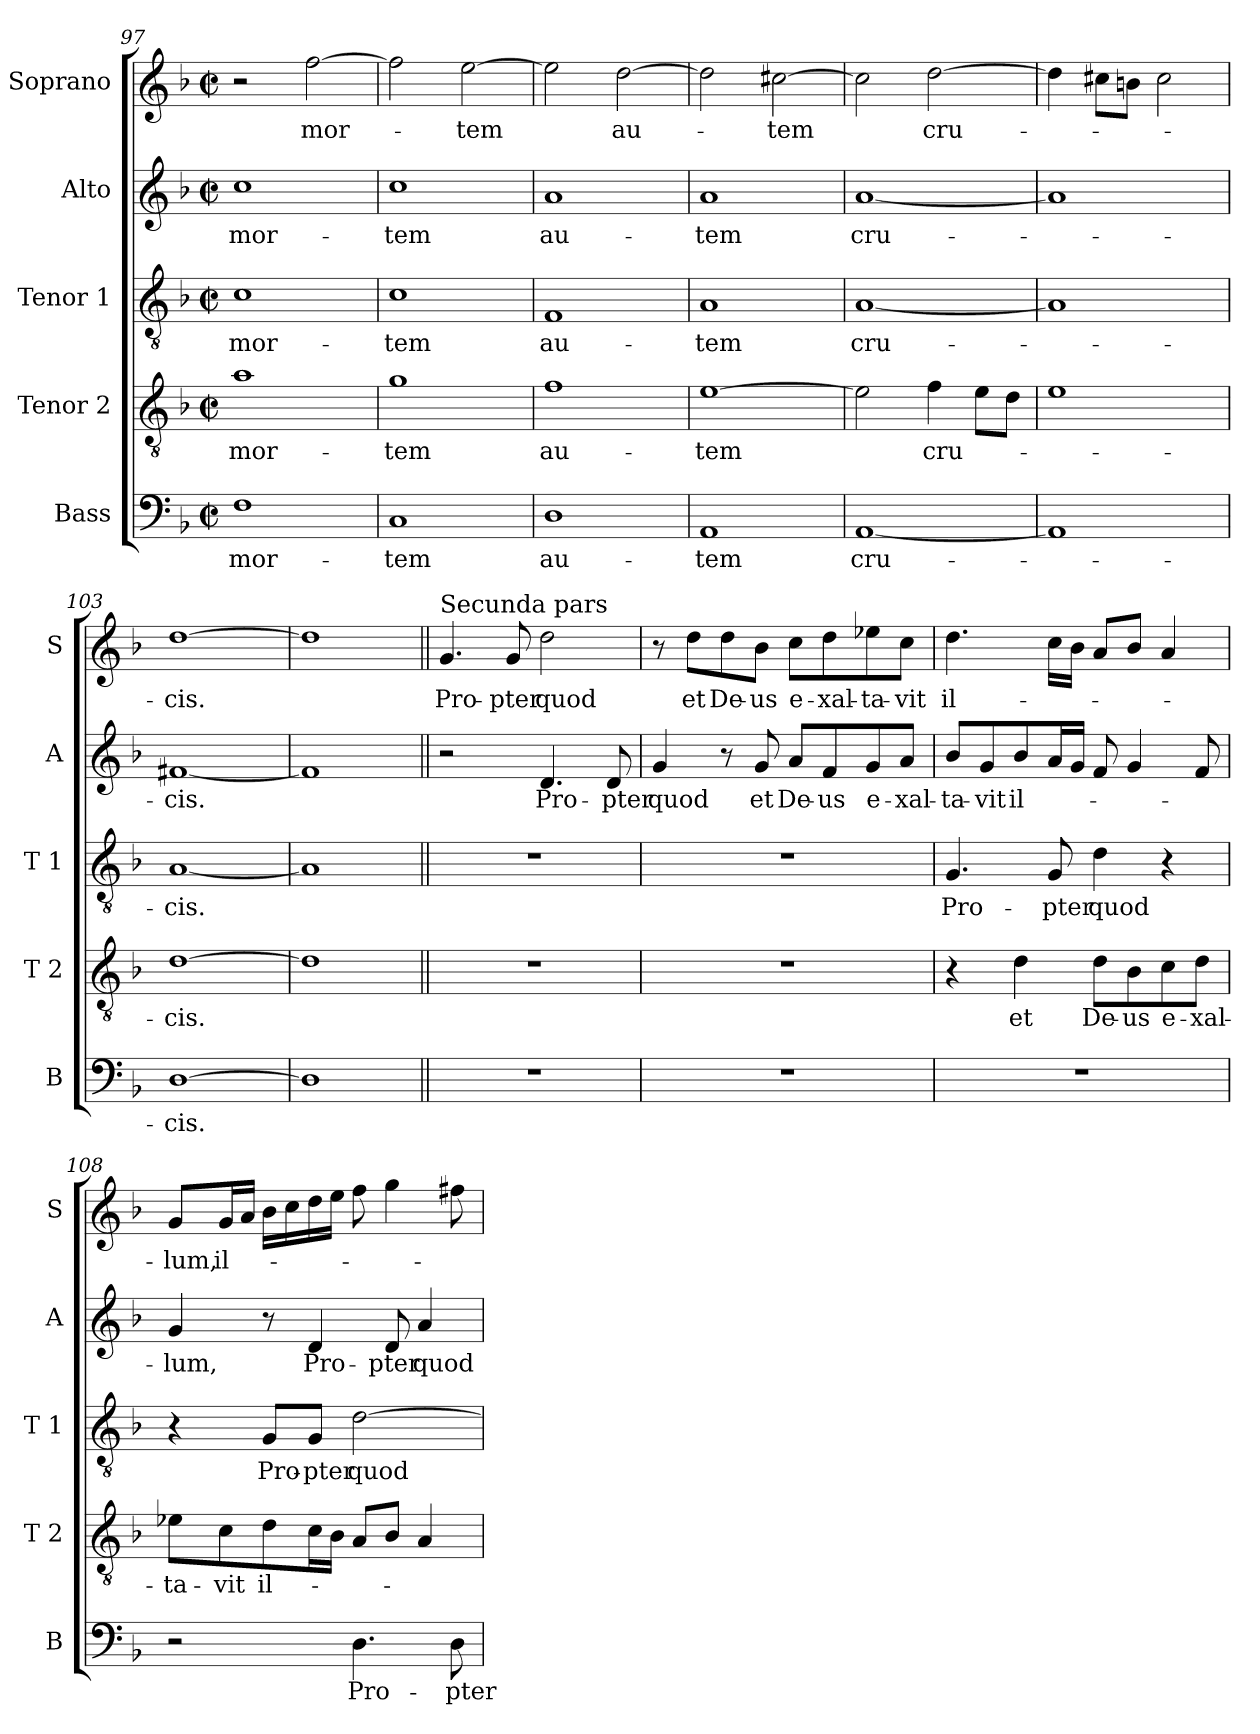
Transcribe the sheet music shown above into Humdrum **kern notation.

**kern	**text	**kern	**text	**kern	**text	**kern	**text	**kern	**text
*part5	*part5	*part4	*part4	*part3	*part3	*part2	*part2	*part1	*part1
*staff5	*staff5	*staff4	*staff4	*staff3	*staff3	*staff2	*staff2	*staff1	*staff1
*I"Bass	*	*I"Tenor 2	*	*I"Tenor 1	*	*I"Alto	*	*I"Soprano	*
*I'B	*	*I'T 2	*	*I'T 1	*	*I'A	*	*I'S	*
*clefF4	*	*clefGv2	*	*clefGv2	*	*clefG2	*	*clefG2	*
*k[b-]	*	*k[b-]	*	*k[b-]	*	*k[b-]	*	*k[b-]	*
*F:	*	*F:	*	*F:	*	*F:	*	*F:	*
*M2/2	*	*M2/2	*	*M2/2	*	*M2/2	*	*M2/2	*
*met(c|)	*	*met(c|)	*	*met(c|)	*	*met(c|)	*	*met(c|)	*
=97	=97	=97	=97	=97	=97	=97	=97	=97	=97
1F	mor-	1a	mor-	1c	mor-	1cc	mor-	2r	.
.	.	.	.	.	.	.	.	[2ff\	mor-
=98	=98	=98	=98	=98	=98	=98	=98	=98	=98
1C	-tem	1g	-tem	1c	-tem	1cc	-tem	2ff\]	.
.	.	.	.	.	.	.	.	[2ee\	-tem
=99	=99	=99	=99	=99	=99	=99	=99	=99	=99
1D	au-	1f	au-	1F	au-	1a	au-	2ee\]	.
.	.	.	.	.	.	.	.	[2dd\	au-
!!LO:PB:g=z
=100	=100	=100	=100	=100	=100	=100	=100	=100	=100
1AA	-tem	[1e	-tem	1A	-tem	1a	-tem	2dd\]	.
.	.	.	.	.	.	.	.	[2cc#X\	-tem
=101	=101	=101	=101	=101	=101	=101	=101	=101	=101
[1AA	cru-	2e\]	.	[1A	cru-	[1a	cru-	2cc#\]	.
.	.	4f\	cru-	.	.	.	.	[2dd\	cru-
.	.	8e\L	.	.	.	.	.	.	.
.	.	8d\J	.	.	.	.	.	.	.
=102	=102	=102	=102	=102	=102	=102	=102	=102	=102
1AA]	.	1e	.	1A]	.	1a]	.	4dd\]	.
.	.	.	.	.	.	.	.	8cc#X\L	.
.	.	.	.	.	.	.	.	8bn\J	.
.	.	.	.	.	.	.	.	2cc#\	.
=103	=103	=103	=103	=103	=103	=103	=103	=103	=103
[1D	-cis.	[1d	-cis.	[1A	-cis.	[1f#X	-cis.	[1dd	-cis.
=104	=104	=104	=104	=104	=104	=104	=104	=104	=104
1D]	.	1d]	.	1A]	.	1f#]	.	1dd]	.
!!LO:LB:g=z
=105||	=105||	=105||	=105||	=105||	=105||	=105||	=105||	=105||	=105||
!	!	!	!	!	!	!	!	!LO:TX:a:t=Secunda pars	!
1r	.	1r	.	1r	.	2r	.	4.g/	Pro-
.	.	.	.	.	.	.	.	8g/	-pter
.	.	.	.	.	.	4.d/	Pro-	2dd\	quod
.	.	.	.	.	.	8d/	-pter	.	.
=106	=106	=106	=106	=106	=106	=106	=106	=106	=106
1r	.	1r	.	1r	.	4g/	quod	8r	.
.	.	.	.	.	.	.	.	8dd\L	et
.	.	.	.	.	.	8r	.	8dd\	De-
.	.	.	.	.	.	8g/	et	8b-\J	-us
.	.	.	.	.	.	8a/L	De-	8cc\L	e-
.	.	.	.	.	.	8f/	-us	8dd\	-xal-
.	.	.	.	.	.	8g/	e-	8ee-X\	-ta-
.	.	.	.	.	.	8a/J	-xal-	8cc\J	-vit
=107	=107	=107	=107	=107	=107	=107	=107	=107	=107
1r	.	4r	.	4.G/	Pro-	8b-/L	-ta-	4.dd\	il-
.	.	.	.	.	.	8g/	-vit	.	.
.	.	4d\	et	.	.	8b-/	il-	.	.
.	.	.	.	8G/	-pter	16a/L	.	16cc\LL	.
.	.	.	.	.	.	16g/JJ	.	16b-\JJ	.
.	.	8d\L	De-	4d\	quod	8f/	.	8a/L	.
.	.	8B-\	-us	.	.	4g/	.	8b-/J	.
.	.	8c\	e-	4r	.	.	.	4a/	.
.	.	8d\J	-xal-	.	.	8f/	.	.	.
!!LO:PB:g=z
=108	=108	=108	=108	=108	=108	=108	=108	=108	=108
2r	.	8e-X\L	-ta-	4r	.	4g/	-lum,	8g/L	-lum,
.	.	8c\	-vit	.	.	.	.	16g/L	il-
.	.	.	.	.	.	.	.	16a/JJ	.
.	.	8d\	il-	8G/L	Pro-	8r	.	16b-\LL	.
.	.	.	.	.	.	.	.	16cc\	.
.	.	16c\L	.	8G/J	-pter	4d/	Pro-	16dd\	.
.	.	16B-\JJ	.	.	.	.	.	16ee\JJ	.
4.D\	Pro-	8A/L	.	[2d\	quod	.	.	8ff\	.
.	.	8B-/J	.	.	.	8d/	-pter	4gg\	.
.	.	4A/	.	.	.	4a/	quod	.	.
8D\	-pter	.	.	.	.	.	.	8ff#X\	.
=	=	=	=	=	=	=	=	=	=
*-	*-	*-	*-	*-	*-	*-	*-	*-	*-
